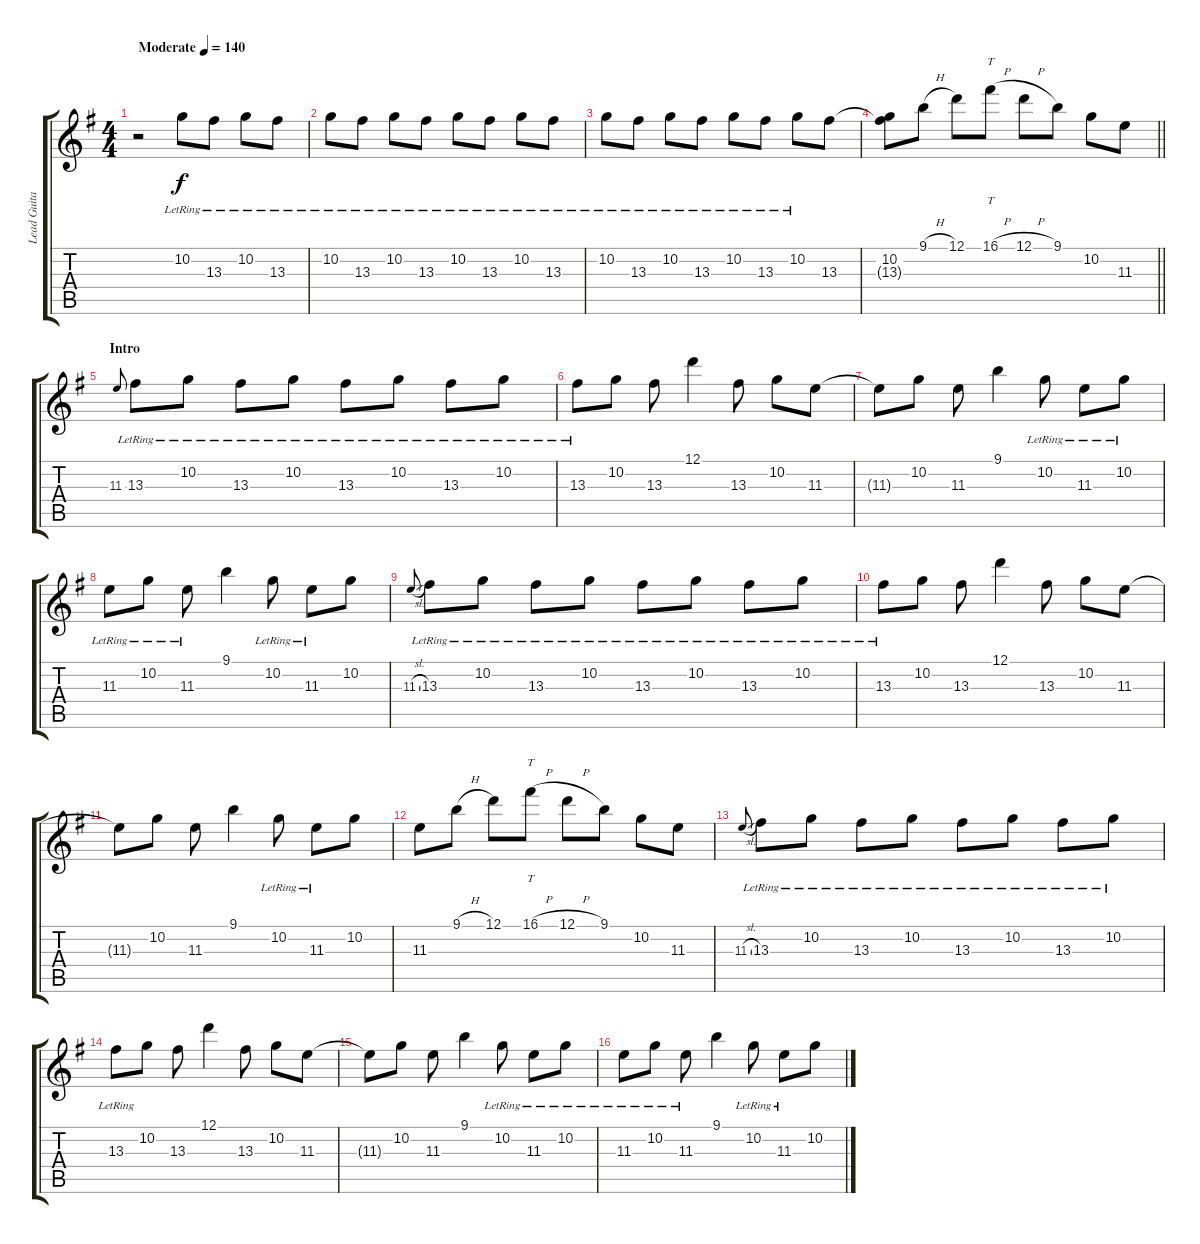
\track ("Lead Guitar 1" "Lead Guita") {instrument distortionguitar}
\staff {score tabs}
\tuning (D4 A3 F3 C3 G2 C2) {hide}
\ts (4 4)
\tempo (140 "Moderate")
\clef g2
\ks eminor
r.2{dy f volume 6 instrument distortionguitar} 10.2{lr}.8{volume 13} 13.3{lr}.8 10.2{lr}.8 13.3{lr}.8 |
10.2{lr}.8 13.3{lr}.8 10.2{lr}.8 13.3{lr}.8 10.2{lr}.8 13.3{lr}.8 10.2{lr}.8 13.3{lr}.8 |
10.2{lr}.8 13.3{lr}.8 10.2{lr}.8 13.3{lr}.8 10.2{lr}.8 13.3{lr}.8 10.2{lr}.8 13.3.8 |
\barLineRight lightlight
(10.2 13.3{t}).8 9.1{h}.8 12.1.8 16.1{h}.8{tt} 12.1{h}.8 9.1.8 10.2.8 11.3.8 |
\section ("" "Intro")
11.3.8{gr onbeat} 13.3{lr}.8 10.2{lr}.8 13.3{lr}.8 10.2{lr}.8 13.3{lr}.8 10.2{lr}.8 13.3{lr}.8 10.2{lr}.8 |
13.3{lr}.8 10.2.8 13.3.8 12.1.4 13.3.8 10.2.8 11.3.8 |
11.3{t}.8 10.2.8 11.3.8 9.1.4 10.2{lr}.8 11.3{lr}.8 10.2{lr}.8 |
11.3{lr}.8 10.2{lr}.8 11.3{lr}.8 9.1.4 10.2{lr}.8 11.3{lr}.8 10.2.8 |
11.3{sl}.8{gr onbeat} 13.3{lr}.8 10.2{lr}.8 13.3{lr}.8 10.2{lr}.8 13.3{lr}.8 10.2{lr}.8 13.3{lr}.8 10.2{lr}.8 |
13.3{lr}.8 10.2.8 13.3.8 12.1.4 13.3.8 10.2.8 11.3.8 |
11.3{t}.8 10.2.8 11.3.8 9.1.4 10.2{lr}.8 11.3{lr}.8 10.2.8 |
11.3.8 9.1{h}.8 12.1.8 16.1{h}.8{tt} 12.1{h}.8 9.1.8 10.2.8 11.3.8 |
11.3{sl}.8{gr onbeat} 13.3{lr}.8 10.2{lr}.8 13.3{lr}.8 10.2{lr}.8 13.3{lr}.8 10.2{lr}.8 13.3{lr}.8 10.2{lr}.8 |
13.3{lr}.8 10.2.8 13.3.8 12.1.4 13.3.8 10.2.8 11.3.8 |
11.3{t}.8 10.2.8 11.3.8 9.1.4 10.2{lr}.8 11.3{lr}.8 10.2{lr}.8 |
11.3{lr}.8 10.2{lr}.8 11.3{lr}.8 9.1.4 10.2{lr}.8 11.3{lr}.8 10.2.8
